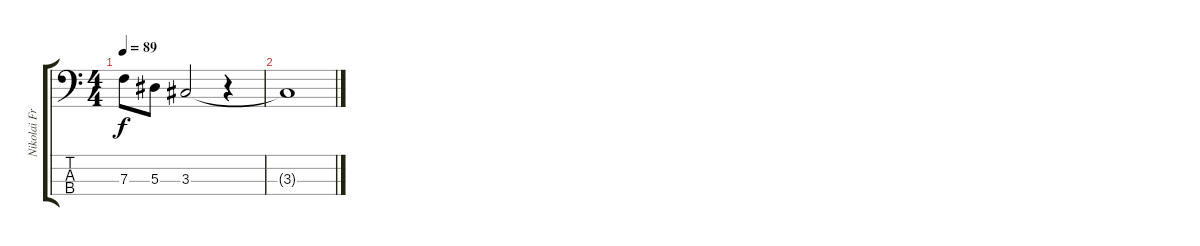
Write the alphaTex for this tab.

\track ("Nikolai Fraiture" "Nikolai Fr") {instrument electricbassfinger}
\staff {score tabs}
\tuning (Ab2 Eb2 Bb1 F1) {hide}
\ts (4 4)
\tempo 89
\clef f4
\ks c
7.3.8{dy f} 5.3.8 3.3.2 r.4 |
3.3{t}.1
